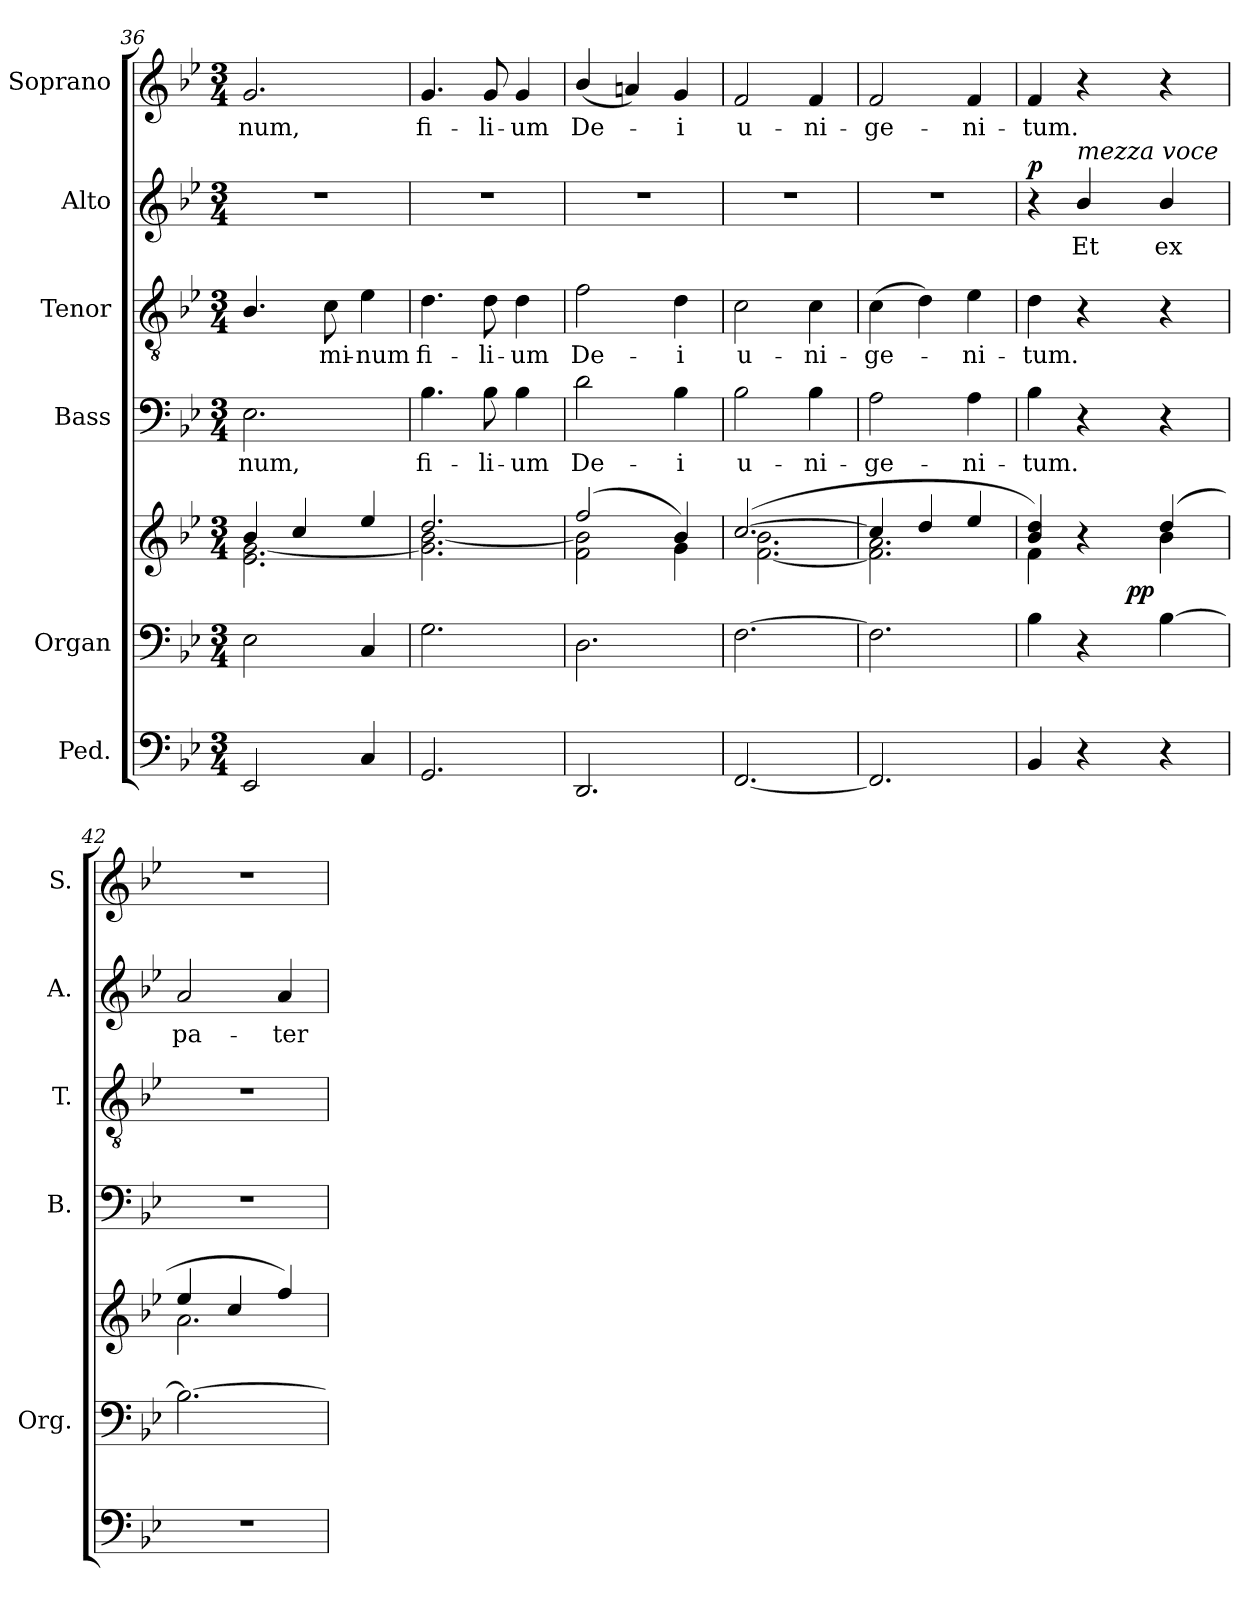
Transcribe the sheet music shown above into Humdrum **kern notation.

**kern	**kern	**kern	**dynam	**kern	**text	**kern	**text	**kern	**text	**dynam	**kern	**text
*part6	*part5	*part5	*part5	*part4	*part4	*part3	*part3	*part2	*part2	*part2	*part1	*part1
*staff7	*staff6	*staff5	*staff5/6	*staff4	*staff4	*staff3	*staff3	*staff2	*staff2	*staff2	*staff1	*staff1
*I"Ped.	*I"Organ	*	*	*I"Bass	*	*I"Tenor	*	*I"Alto	*	*	*I"Soprano	*
*	*I'Org.	*	*	*I'B.	*	*I'T.	*	*I'A.	*	*	*I'S.	*
*clefF4	*clefF4	*clefG2	*	*clefF4	*	*clefGv2	*	*clefG2	*	*	*clefG2	*
*	*	*	*	*	*	*ITrd7c12	*	*	*	*	*	*
*k[b-e-]	*k[b-e-]	*k[b-e-]	*	*k[b-e-]	*	*k[b-e-]	*	*k[b-e-]	*	*	*k[b-e-]	*
*B-:	*B-:	*B-:	*	*B-:	*	*B-:	*	*B-:	*	*	*B-:	*
*M3/4	*M3/4	*M3/4	*	*M3/4	*	*M3/4	*	*M3/4	*	*	*M3/4	*
=36	=36	=36	=36	=36	=36	=36	=36	=36	=36	=36	=36	=36
*	*	*^	*	*	*	*	*	*	*	*	*	*
!	!	!	!	!	!	!LO:LY:b:color=#000000	!	!	!LO:N:vis=1	!	!	!	!
!	!	!	!	!	!	!	!	!	!	!	!	!	!LO:LY:b:color=#000000
2EE-i/	2E-i\	4b-i/	2.e-i\ [2.gi	.	2.E-i\	-num,	4.BB-i/	.	2.r	.	.	2.gi/	-num,
.	.	4cci/	.	.	.	.	.	.	.	.	.	.	.
!	!	!	!	!	!	!	!	!LO:LY:b:color=#000000	!	!	!	!	!
.	.	.	.	.	.	.	8Ci\	-mi-	.	.	.	.	.
!	!	!	!	!	!	!	!	!LO:LY:b:color=#000000	!	!	!	!	!
4Ci/	4Ci/	4ee-i/	.	.	.	.	4E-i\	-num	.	.	.	.	.
=37	=37	=37	=37	=37	=37	=37	=37	=37	=37	=37	=37	=37	=37
!	!	!	!	!	!	!LO:LY:b:color=#000000	!	!	!	!	!	!	!
!	!	!	!	!	!	!	!	!LO:LY:b:color=#000000	!LO:N:vis=1	!	!	!	!
!	!	!	!	!	!	!	!	!	!	!	!	!	!LO:LY:b:color=#000000
2.GGi/	2.Gi\	2.ddi/	2.gi\] [2.b-i	.	4.B-i\	fi-	4.Di\	fi-	2.r	.	.	4.gi/	fi-
!	!	!	!	!	!	!LO:LY:b:color=#000000	!	!	!	!	!	!	!
!	!	!	!	!	!	!	!	!LO:LY:b:color=#000000	!	!	!	!	!
!	!	!	!	!	!	!	!	!	!	!	!	!	!LO:LY:b:color=#000000
.	.	.	.	.	8B-i\	-li-	8Di\	-li-	.	.	.	8gi/	-li-
!	!	!	!	!	!	!LO:LY:b:color=#000000	!	!	!	!	!	!	!
!	!	!	!	!	!	!	!	!LO:LY:b:color=#000000	!	!	!	!	!
!	!	!	!	!	!	!	!	!	!	!	!	!	!LO:LY:b:color=#000000
.	.	.	.	.	4B-i\	-um	4Di\	-um	.	.	.	4gi/	-um
=38	=38	=38	=38	=38	=38	=38	=38	=38	=38	=38	=38	=38	=38
!	!	!	!	!	!	!LO:LY:b:color=#000000	!	!	!	!	!	!	!
!	!	!	!	!	!	!	!	!LO:LY:b:color=#000000	!LO:N:vis=1	!	!	!	!
!	!	!	!	!	!	!	!	!	!	!	!	!	!LO:LY:b:color=#000000
2.DDi/	2.Di\	(2ffi/	2fi\ 2b-i]	.	2di\	De-	2Fi\	De-	2.r	.	.	(4b-i/	De-
.	.	.	.	.	.	.	.	.	.	.	.	4ani/)	.
!	!	!	!	!	!	!LO:LY:b:color=#000000	!	!	!	!	!	!	!
!	!	!	!	!	!	!	!	!LO:LY:b:color=#000000	!	!	!	!	!
!	!	!	!	!	!	!	!	!	!	!	!	!	!LO:LY:b:color=#000000
.	.	4b-i/)	4gi\	.	4B-i\	-i	4Di\	-i	.	.	.	4gi/	-i
=39	=39	=39	=39	=39	=39	=39	=39	=39	=39	=39	=39	=39	=39
!	!	!	!	!	!	!LO:LY:b:color=#000000	!	!	!	!	!	!	!
!	!	!	!	!	!	!	!	!LO:LY:b:color=#000000	!LO:N:vis=1	!	!	!	!
!	!	!	!	!	!	!	!	!	!	!	!	!	!LO:LY:b:color=#000000
[2.FFi/	[2.Fi\	([2.cci/	[2.fi\ 2.b-i	.	2B-i\	u-	2Ci\	u-	2.r	.	.	2fi/	u-
!	!	!	!	!	!	!LO:LY:b:color=#000000	!	!	!	!	!	!	!
!	!	!	!	!	!	!	!	!LO:LY:b:color=#000000	!	!	!	!	!
!	!	!	!	!	!	!	!	!	!	!	!	!	!LO:LY:b:color=#000000
.	.	.	.	.	4B-i\	-ni-	4Ci\	-ni-	.	.	.	4fi/	-ni-
=40	=40	=40	=40	=40	=40	=40	=40	=40	=40	=40	=40	=40	=40
!	!	!	!	!	!	!LO:LY:b:color=#000000	!	!	!	!	!	!	!
!	!	!	!	!	!	!	!	!LO:LY:b:color=#000000	!LO:N:vis=1	!	!	!	!
!	!	!	!	!	!	!	!	!	!	!	!	!	!LO:LY:b:color=#000000
2.FFi/]	2.Fi\]	4cci/]	2.fi\] 2.ai	.	2Ai\	-ge-	(4Ci\	-ge-	2.r	.	.	2fi/	-ge-
.	.	4ddi/	.	.	.	.	4Di\)	.	.	.	.	.	.
!	!	!	!	!	!	!LO:LY:b:color=#000000	!	!	!	!	!	!	!
!	!	!	!	!	!	!	!	!LO:LY:b:color=#000000	!	!	!	!	!
!	!	!	!	!	!	!	!	!	!	!	!	!	!LO:LY:b:color=#000000
.	.	4ee-i/	.	.	4Ai\	-ni-	4E-i\	-ni-	.	.	.	4fi/	-ni-
=41	=41	=41	=41	=41	=41	=41	=41	=41	=41	=41	=41	=41	=41
!	!	!	!	!	!	!LO:LY:b:color=#000000	!	!	!	!	!	!	!
!	!	!	!	!	!	!	!	!LO:LY:b:color=#000000	!	!	!	!	!
!	!	!	!	!	!	!	!	!	!	!	!	!	!LO:LY:b:color=#000000
*	*	*	*^	*	*	*	*	*	*	*	*	*	*
4BB-i/	4B-i\	4b-i/ 4ddi)	4fi\	4ryy	.	4B-i\	-tum.	4Di\	-tum.	4r	.	p	4fi/	-tum.
!	!	!	!	!	!	!	!	!	!	!LO:TX:a:i:t=mezza voce	!	!	!	!
!	!	!	!	!	!	!	!	!	!	!	!LO:LY:b:color=#000000	!	!	!
4r	4r	4r	4ryy	16ryy	.	4r	.	4r	.	4b-i/	Et	.	4r	.
.	.	.	.	32ryy	.	.	.	.	.	.	.	.	.	.
.	.	.	.	64ryy	.	.	.	.	.	.	.	.	.	.
.	.	.	.	256..ryy	.	.	.	.	.	.	.	.	.	.
.	.	.	.	4ryy	pp	.	.	.	.	.	.	.	.	.
!	!	!	!	!	!	!	!	!	!	!	!LO:LY:b:color=#000000	!	!	!
4r	[4B-i\	(4ddi/	4b-i\	.	.	4r	.	4r	.	4b-i/	ex	.	4r	.
.	.	.	.	8ryy	.	.	.	.	.	.	.	.	.	.
.	.	.	.	128ryy	.	.	.	.	.	.	.	.	.	.
.	.	.	.	1024ryy	.	.	.	.	.	.	.	.	.	.
=42	=42	=42	=42	=42	=42	=42	=42	=42	=42	=42	=42	=42	=42	=42
!LO:N:vis=1	!	!	!	!	!	!LO:N:vis=1	!	!LO:N:vis=1	!	!	!	!	!	!
*	*	*	*v	*v	*	*	*	*	*	*	*	*	*	*
*	*	*	*^	*	*	*	*	*	*	*	*	*	*
!	!	!	!	!	!	!	!	!	!	!	!LO:LY:b:color=#000000	!	!LO:N:vis=1	!
*	*	*	*v	*v	*	*	*	*	*	*	*	*	*	*
2.r	2.B-i\_	4ee-i/	2.ai\	.	2.r	.	2.r	.	2ai/	pa-	.	2.r	.
.	.	4cci/	.	.	.	.	.	.	.	.	.	.	.
!	!	!	!	!	!	!	!	!	!	!LO:LY:b:color=#000000	!	!	!
.	.	4ffi/)	.	.	.	.	.	.	4ai/	-ter	.	.	.
*	*	*v	*v	*	*	*	*	*	*	*	*	*	*
=	=	=	=	=	=	=	=	=	=	=	=	=
*-	*-	*-	*-	*-	*-	*-	*-	*-	*-	*-	*-	*-
